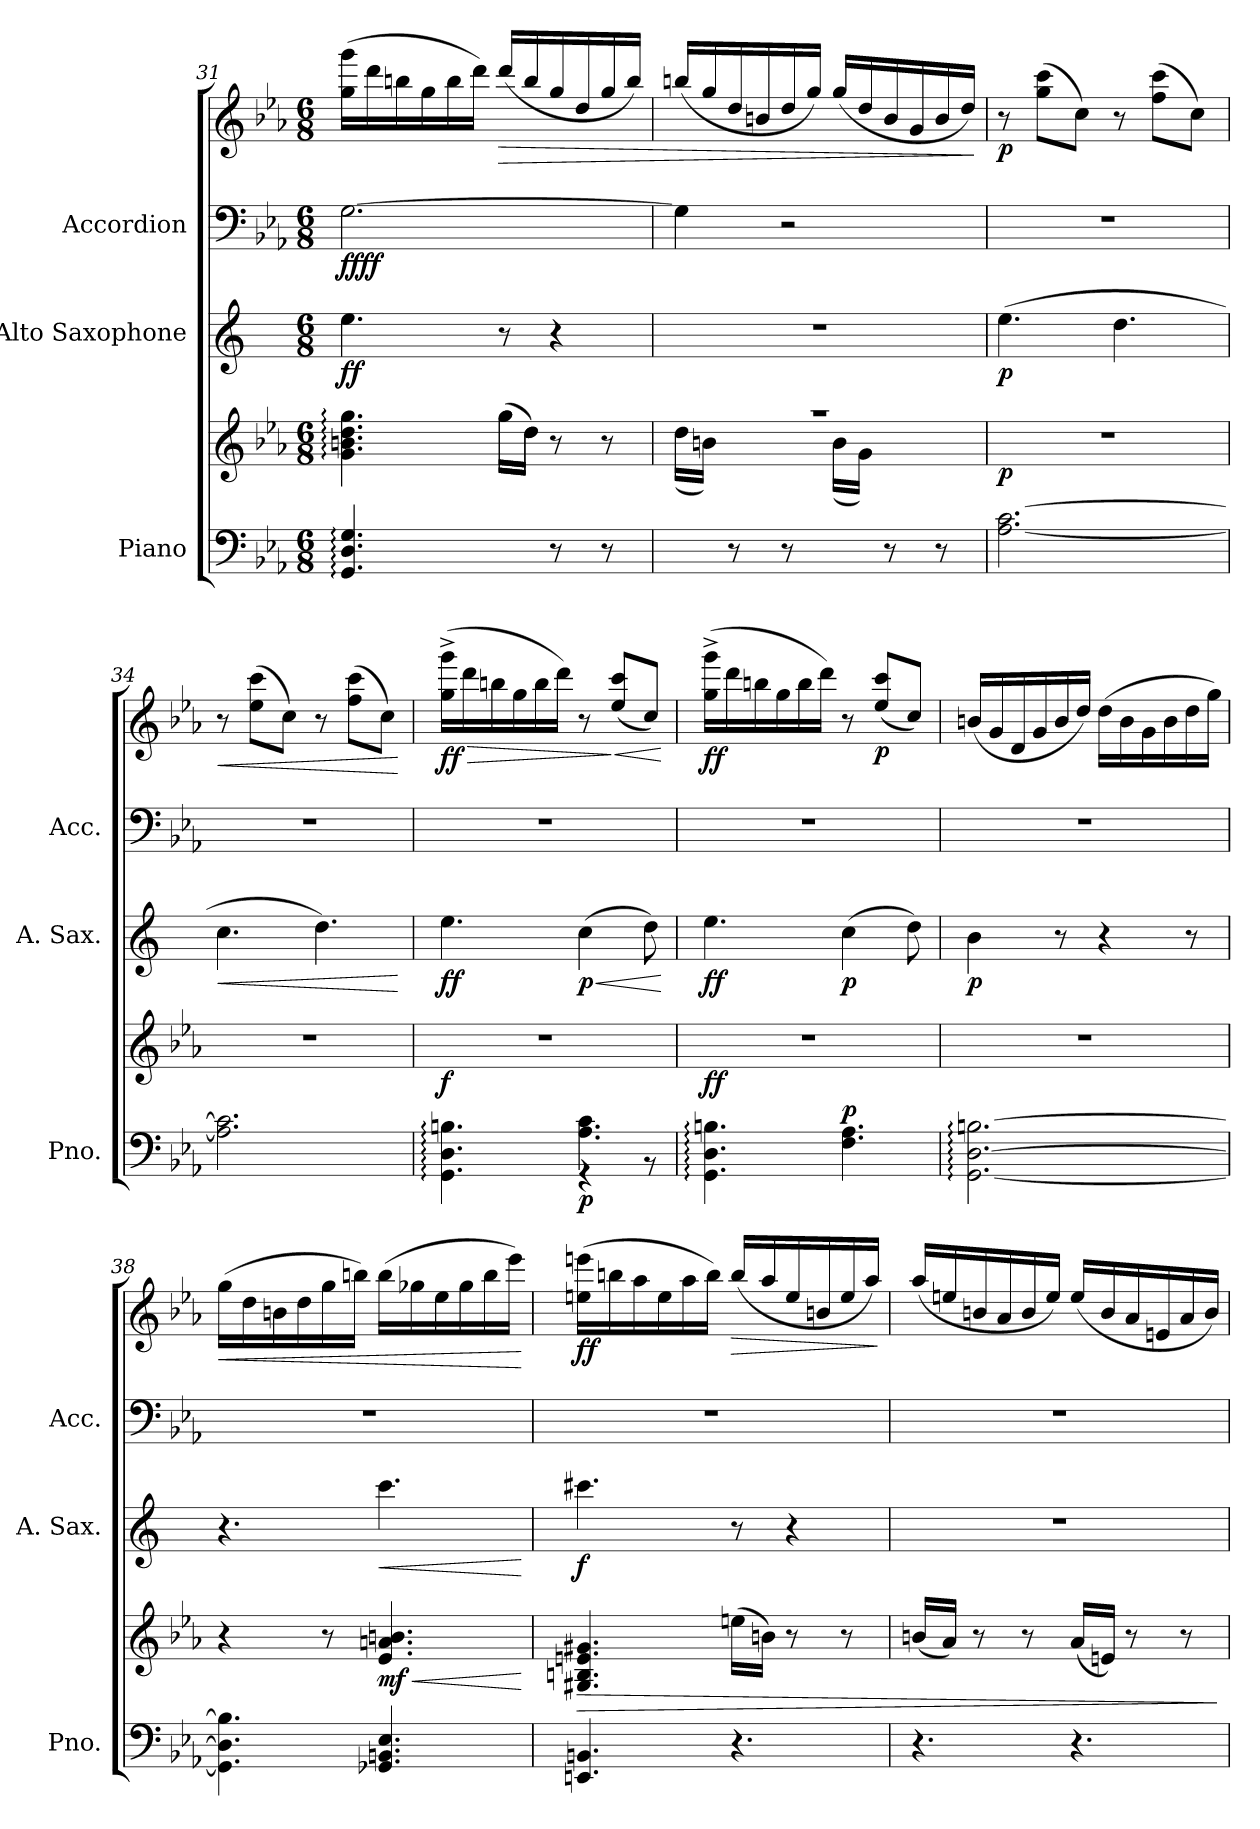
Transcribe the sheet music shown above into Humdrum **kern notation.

**kern	**kern	**dynam	**kern	**dynam	**kern	**kern	**dynam
*part3	*part3	*part3	*part2	*part2	*part1	*part1	*part1
*staff5	*staff4	*staff4/5	*staff3	*staff3	*staff2	*staff1	*staff1/2
*I"Piano	*	*	*I"Alto Saxophone	*	*I"Accordion	*	*
*I'Pno.	*	*	*I'A. Sax.	*	*I'Acc.	*	*
*clefF4	*clefG2	*	*clefG2	*	*clefF4	*clefG2	*
*	*	*	*ITrd5c9	*	*	*	*
*k[b-e-a-]	*k[b-e-a-]	*	*k[b-e-a-]	*	*k[b-e-a-]	*k[b-e-a-]	*
*M6/8	*M6/8	*	*M6/8	*	*M6/8	*M6/8	*
=31	=31	=31	=31	=31	=31	=31	=31
*	*^	*	*	*	*	*	*
!	!	!	!	!	!LO:DY:b	!	!	!LO:DY:b=2
!	!	!	!	!	!	!	!	!LO:DY:n=1:b
4.GG/: 4.D/: 4.G/:	4.g\: 4.bn\: 4.dd\: 4.gg\:	4.ryy	.	4.g\	ff	[2.G\	(>16gg\ 16ggg\LL	ff ff
.	.	.	.	.	.	.	16ddd\	.
.	.	.	.	.	.	.	16bbn\	.
.	.	.	.	.	.	.	16gg\	.
.	.	.	.	.	.	.	16bb\	.
.	.	.	.	.	.	.	16ddd\JJ)	.
!	!	!	!	!	!	!	!	!LO:HP:b
8ryy	(<16gg\LL	16gg\LL	.	8r	.	.	(>16ddd/LL	>
.	16dd\JJ)	16dd\JJ	.	.	.	.	16bb/	.
8r	8r	4ryy	.	4r	.	.	16gg/	.
.	.	.	.	.	.	.	16dd/	.
8r	8r	.	.	.	.	.	16gg/	.
.	.	.	.	.	.	.	16bb/JJ)	.
=32	=32	=32	=32	=32	=32	=32	=32	=32
8ryy	2.r	(<16dd\LL	.	2.r	.	4G\]	(>16bbn/LL	.
.	.	16bn\JJ)	.	.	.	.	16gg/	.
8r	.	4ryy	.	.	.	.	16dd/	.
.	.	.	.	.	.	.	16bn/	.
8r	.	.	.	.	.	2r	16dd/	.
.	.	.	.	.	.	.	16gg/JJ)	.
8ryy	.	(<16b\LL	.	.	.	.	(>16gg/LL	.
.	.	16g\JJ)	.	.	.	.	16dd/	.
8r	.	4ryy	.	.	.	.	16b/	.
.	.	.	.	.	.	.	16g/	.
8r	.	.	.	.	.	.	16b/	.
.	.	.	.	.	.	.	16dd/JJ)	.
*	*v	*v	*	*	*	*	*	*
.	.	.	.	.	.	.	]
!!LO:LB:g=z
=33	=33	=33	=33	=33	=33	=33	=33
!	!	!LO:DY:b	!	!LO:DY:b	!	!	!LO:DY:b
[2.A-\ [2.c\	2.r	p	(>4.g\	p	2.r	8r	p
.	.	.	.	.	.	(>8gg\ 8ccc\L	.
.	.	.	.	.	.	8cc\J)	.
.	.	.	4.f\	.	.	8r	.
.	.	.	.	.	.	(>8ff\ 8ccc\L	.
.	.	.	.	.	.	8cc\J)	.
=34	=34	=34	=34	=34	=34	=34	=34
!	!	!	!	!LO:HP:b	!	!	!LO:HP:b
2.A-\] 2.c\]	2.r	.	4.e-\	<	2.r	8r	<
.	.	.	.	.	.	(>8ee-\ 8ccc\L	.
.	.	.	.	.	.	8cc\J)	.
.	.	.	4.f\)	.	.	8r	.
.	.	.	.	.	.	(>8ff\ 8ccc\L	.
.	.	.	.	.	.	8cc\J)	.
.	.	.	.	[	.	.	[
=35	=35	=35	=35	=35	=35	=35	=35
*^	*	*	*	*	*	*	*
!	!	!	!LO:DY:b	!	!LO:DY:b	!	!	!LO:HP:b
!	!	!	!	!	!	!	!	!LO:DY:n=1:b
4.GG\: 4.D\: 4.Bn\:	4.ryy	2.r	f	4.g\	ff	2.r	(>16gg\^ 16ggg\^LL	> ff
.	.	.	.	.	.	.	16ddd\	.
.	.	.	.	.	.	.	16bbn\	.
.	.	.	.	.	.	.	16gg\	.
.	.	.	.	.	.	.	16bb\	.
.	.	.	.	.	.	.	16ddd\JJ)	.
!	!	!	!LO:DY:b=2	!	!LO:HP:b	!	!	!
!	!	!	!	!	!LO:DY:n=1:b	!	!	!
4.A-\ 4.c\	4r	.	p	(>4e-\	< p	.	8r	.
!	!	!	!	!	!	!	!	!LO:HP:n=1:b
.	.	.	.	.	.	.	(>8ee-/ 8ccc/L	] <
.	8r	.	.	8f\)	.	.	8cc/J)	.
*v	*v	*	*	*	*	*	*	*
.	.	.	.	[	.	.	[
=36	=36	=36	=36	=36	=36	=36	=36
!	!	!LO:DY:b	!	!LO:DY:b	!	!	!LO:DY:b
4.GG\: 4.D\: 4.Bn\:	2.r	ff	4.g\	ff	2.r	(>16gg\^ 16ggg\^LL	ff
.	.	.	.	.	.	16ddd\	.
.	.	.	.	.	.	16bbn\	.
.	.	.	.	.	.	16gg\	.
.	.	.	.	.	.	16bb\	.
.	.	.	.	.	.	16ddd\JJ)	.
!	!	!LO:DY:a=2	!	!LO:DY:b	!	!	!
4.F\ 4.A-\	.	p	(>4e-\	p	.	8r	.
!	!	!	!	!	!	!	!LO:DY:b
.	.	.	.	.	.	(>8ee-/ 8ccc/L	p
.	.	.	8f\)	.	.	8cc/J)	.
!!LO:PB:g=z
=37	=37	=37	=37	=37	=37	=37	=37
!	!	!	!	!LO:DY:b	!	!	!
[2.GG\: [2.D\: [2.Bn\:	2.r	.	4d\	p	2.r	(<16bn/LL	.
.	.	.	.	.	.	16g/	.
.	.	.	.	.	.	16d/	.
.	.	.	.	.	.	16g/	.
.	.	.	8r	.	.	16b/	.
.	.	.	.	.	.	16dd/JJ)	.
.	.	.	4r	.	.	(>16dd\LL	.
.	.	.	.	.	.	16b\	.
.	.	.	.	.	.	16g\	.
.	.	.	.	.	.	16b\	.
.	.	.	8r	.	.	16dd\	.
.	.	.	.	.	.	16gg\JJ)	.
=38	=38	=38	=38	=38	=38	=38	=38
!	!	!	!	!	!	!	!LO:HP:b
4.GG\] 4.D\] 4.B\]	4r	.	4.r	.	2.r	(>16gg\LL	<
.	.	.	.	.	.	16dd\	.
.	.	.	.	.	.	16bn\	.
.	.	.	.	.	.	16dd\	.
.	8r	.	.	.	.	16gg\	.
.	.	.	.	.	.	16bbn\JJ)	.
!	!	!LO:HP:b	!	!LO:HP:b	!	!	!
!	!	!LO:DY:n=1:b	!	!	!	!	!
4.GG-X/ 4.BBn/ 4.E-/	4.e-/ 4.an/ 4.bn/	< mf	4.ee-\	<	.	(>16bb\LL	.
.	.	.	.	.	.	16gg-X\	.
.	.	.	.	.	.	16ee-\	.
.	.	.	.	.	.	16gg-\	.
.	.	.	.	.	.	16bb\	.
.	.	.	.	.	.	16eee-\JJ)	.
.	.	[	.	[	.	.	[
!!LO:LB:g=z
=39	=39	=39	=39	=39	=39	=39	=39
!	!	!LO:HP:b	!	!LO:DY:b	!	!	!LO:DY:b
4.EEn/ 4.BBn/	4.G#X/ 4.Bn/ 4.en/ 4.g#X/	>	4.een\	f	2.r	(>16een\ 16eeen\LL	ff
.	.	.	.	.	.	16bbn\	.
.	.	.	.	.	.	16aa-\	.
.	.	.	.	.	.	16ee\	.
.	.	.	.	.	.	16aa-\	.
.	.	.	.	.	.	16bb\JJ)	.
!	!	!	!	!	!	!	!LO:HP:b
4.r	(<16een\LL	.	8r	.	.	(>16bb/LL	>
.	16bn\JJ)	.	.	.	.	16aa-/	.
.	8r	.	4r	.	.	16ee/	.
.	.	.	.	.	.	16bn/	.
.	8r	.	.	.	.	16ee/	.
.	.	.	.	.	.	16aa-/JJ)	.
.	.	.	.	.	.	.	]
=40	=40	=40	=40	=40	=40	=40	=40
4.r	(<16bn/LL	.	2.r	.	2.r	(>16aa-/LL	.
.	16a-/JJ)	.	.	.	.	16een/	.
.	8r	.	.	.	.	16bn/	.
.	.	.	.	.	.	16a-/	.
.	8r	.	.	.	.	16b/	.
.	.	.	.	.	.	16ee/JJ)	.
4.r	(<16a-/LL	.	.	.	.	(>16ee/LL	.
.	16en/JJ)	.	.	.	.	16b/	.
.	8r	.	.	.	.	16a-/	.
.	.	.	.	.	.	16en/	.
.	8r	.	.	.	.	16a-/	.
.	.	.	.	.	.	16b/JJ)	.
.	.	]	.	.	.	.	.
=	=	=	=	=	=	=	=
*-	*-	*-	*-	*-	*-	*-	*-
